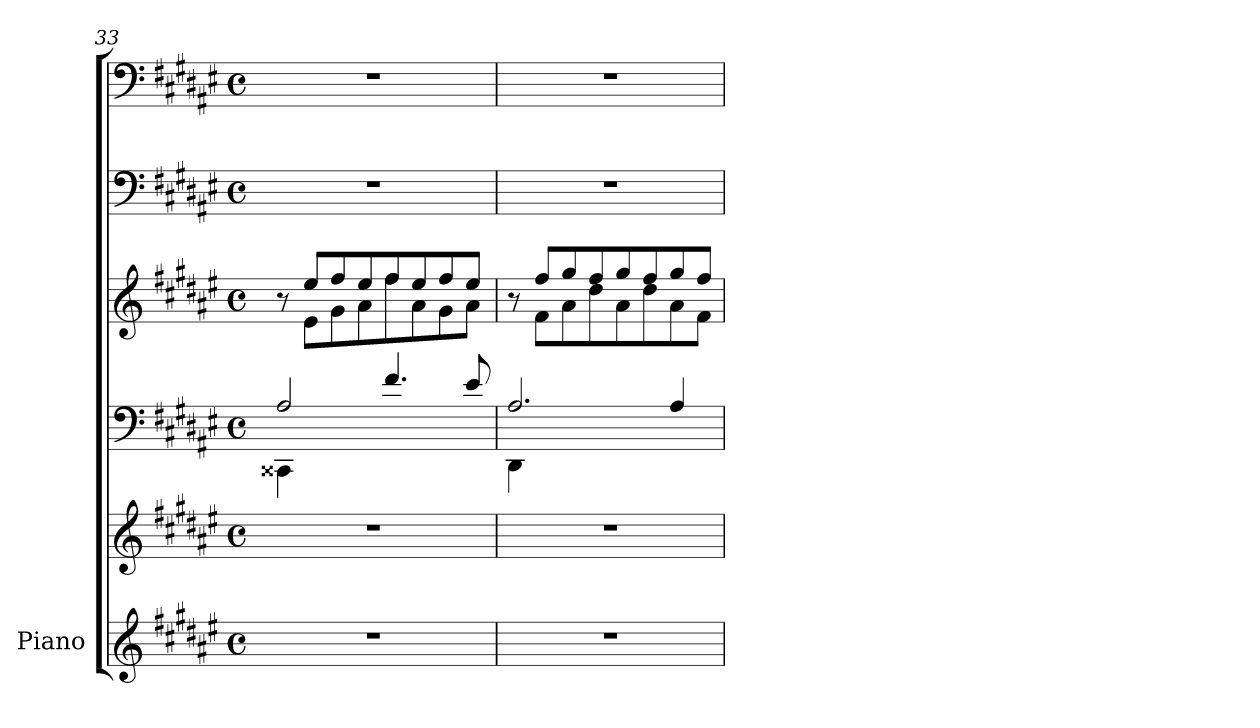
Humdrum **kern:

**kern	**kern	**kern	**kern	**kern	**kern
*part1	*part1	*part1	*part1	*part1	*part1
*staff6	*staff5	*staff4	*staff3	*staff2	*staff1
*I"Piano	*	*	*	*	*
*I'Pno.	*	*	*	*	*
*clefG2	*clefG2	*clefF4	*clefG2	*clefF4	*clefF4
*k[f#c#g#d#a#e#]	*k[f#c#g#d#a#e#]	*k[f#c#g#d#a#e#]	*k[f#c#g#d#a#e#]	*k[f#c#g#d#a#e#]	*k[f#c#g#d#a#e#]
*M4/4	*M4/4	*M4/4	*M4/4	*M4/4	*M4/4
*met(c)	*met(c)	*met(c)	*met(c)	*met(c)	*met(c)
*MM110	*MM110	*MM110	*MM110	*MM110	*MM110
=33	=33	=33	=33	=33	=33
*	*	*^	*^	*	*
1r	1r	2A#/	4CC##X:\	8ryy	8r	1r	1r
.	.	.	.	8e#\L	8ee#/L	.	.
.	.	.	4ryy	8g#\	8ff#/	.	.
.	.	.	.	8a#\	8ee#/	.	.
.	.	4.f#/	2ryy	8ff#\	8ff#/	.	.
.	.	.	.	8a#\	8ee#/	.	.
.	.	.	.	8g#\	8ff#/	.	.
.	.	8e#/	.	8a#\J	8ee#/J	.	.
=34	=34	=34	=34	=34	=34	=34	=34
1r	1r	2.A#/	4DD#:\	8ryy	8r	1r	1r
.	.	.	.	8f#\L	8ff#/L	.	.
.	.	.	4ryy	8a#\	8gg#/	.	.
.	.	.	.	8dd#\	8ff#/	.	.
.	.	.	2ryy	8a#\	8gg#/	.	.
.	.	.	.	8dd#\	8ff#/	.	.
.	.	4A#/	.	8a#\	8gg#/	.	.
.	.	.	.	8f#\J	8ff#/J	.	.
*	*	*v	*v	*	*	*	*
*	*	*	*v	*v	*	*
=	=	=	=	=	=
*-	*-	*-	*-	*-	*-
